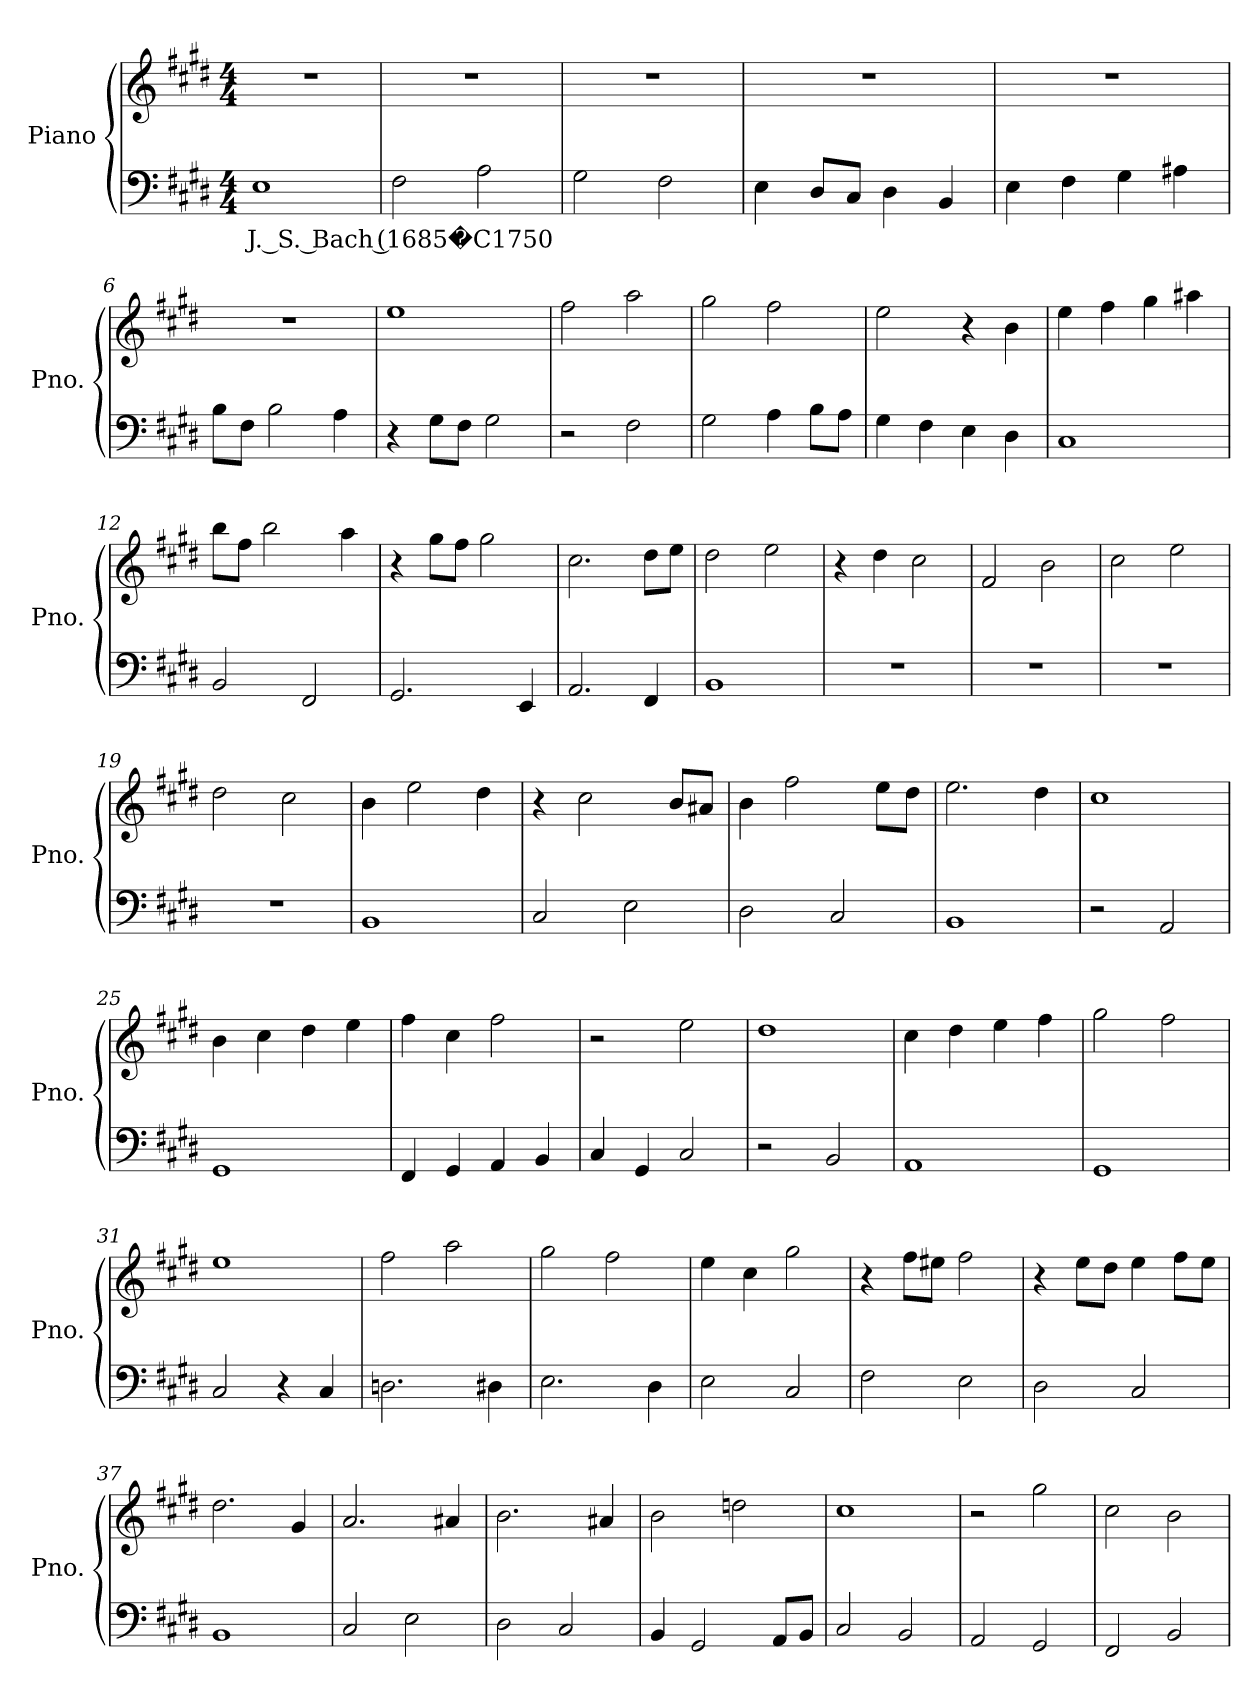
**kern	**text	**kern
*part2	*part2	*part1
*staff2	*staff2	*staff1
*I"Piano	*	*I"Piano
*I'Pno.	*	*I'Pno.
*clefF4	*	*clefG2
*k[f#c#g#d#]	*	*k[f#c#g#d#]
*M4/4	*	*M4/4
*MM120	*	*MM120
=1	=1	=1
!	!LO:LY:b	!
1E	J. S. Bach (1685�C1750	1r
=2	=2	=2
2F#\	.	1r
2A\	.	.
=3	=3	=3
2G#\	.	1r
2F#\	.	.
=4	=4	=4
4E\	.	1r
8D#/L	.	.
8C#/J	.	.
4D#\	.	.
4BB/	.	.
=5	=5	=5
4E\	.	1r
4F#\	.	.
4G#\	.	.
4A#X\	.	.
=6	=6	=6
8B\L	.	1r
8F#\J	.	.
2B\	.	.
4A\	.	.
!!LO:LB:g=z
=7	=7	=7
4r	.	1ee
8G#\L	.	.
8F#\J	.	.
2G#\	.	.
=8	=8	=8
2r	.	2ff#\
2F#\	.	2aa\
=9	=9	=9
2G#\	.	2gg#\
4A\	.	2ff#\
8B\L	.	.
8A\J	.	.
=10	=10	=10
4G#\	.	2ee\
4F#\	.	.
4E\	.	4r
4D#\	.	4b\
=11	=11	=11
1C#	.	4ee\
.	.	4ff#\
.	.	4gg#\
.	.	4aa#X\
=12	=12	=12
2BB/	.	8bb\L
.	.	8ff#\J
.	.	2bb\
2FF#/	.	.
.	.	4aa\
=13	=13	=13
2.GG#/	.	4r
.	.	8gg#\L
.	.	8ff#\J
.	.	2gg#\
4EE/	.	.
=14	=14	=14
2.AA/	.	2.cc#\
4FF#/	.	8dd#\L
.	.	8ee\J
!!LO:LB:g=z
=15	=15	=15
1BB	.	2dd#\
.	.	2ee\
=16	=16	=16
1r	.	4r
.	.	4dd#\
.	.	2cc#\
=17	=17	=17
1r	.	2f#/
.	.	2b\
=18	=18	=18
1r	.	2cc#\
.	.	2ee\
=19	=19	=19
1r	.	2dd#\
.	.	2cc#\
=20	=20	=20
1BB	.	4b\
.	.	2ee\
.	.	4dd#\
=21	=21	=21
2C#/	.	4r
.	.	2cc#\
2E\	.	.
.	.	8b/L
.	.	8a#X/J
=22	=22	=22
2D#\	.	4b\
.	.	2ff#\
2C#/	.	.
.	.	8ee\L
.	.	8dd#\J
=23	=23	=23
1BB	.	2.ee\
.	.	4dd#\
=24	=24	=24
2r	.	1cc#
2AA/	.	.
!!LO:LB:g=z
=25	=25	=25
1GG#	.	4b\
.	.	4cc#\
.	.	4dd#\
.	.	4ee\
=26	=26	=26
4FF#/	.	4ff#\
4GG#/	.	4cc#\
4AA/	.	2ff#\
4BB/	.	.
=27	=27	=27
4C#/	.	2r
4GG#/	.	.
2C#/	.	2ee\
=28	=28	=28
2r	.	1dd#
2BB/	.	.
=29	=29	=29
1AA	.	4cc#\
.	.	4dd#\
.	.	4ee\
.	.	4ff#\
=30	=30	=30
1GG#	.	2gg#\
.	.	2ff#\
=31	=31	=31
2C#/	.	1ee
4r	.	.
4C#/	.	.
=32	=32	=32
2.Dn\	.	2ff#\
.	.	2aa\
4D#X\	.	.
=33	=33	=33
2.E\	.	2gg#\
.	.	2ff#\
4D#\	.	.
!!LO:LB:g=z
=34	=34	=34
2E\	.	4ee\
.	.	4cc#\
2C#/	.	2gg#\
=35	=35	=35
2F#\	.	4r
.	.	8ff#\L
.	.	8ee#X\J
2E\	.	2ff#\
=36	=36	=36
2D#\	.	4r
.	.	8ee\L
.	.	8dd#\J
2C#/	.	4ee\
.	.	8ff#\L
.	.	8ee\J
=37	=37	=37
1BB	.	2.dd#\
.	.	4g#/
=38	=38	=38
2C#/	.	2.a/
2E\	.	.
.	.	4a#X/
=39	=39	=39
2D#\	.	2.b\
2C#/	.	.
.	.	4a#X/
=40	=40	=40
4BB/	.	2b\
2GG#/	.	.
.	.	2ddn\
8AA/L	.	.
8BB/J	.	.
=41	=41	=41
2C#/	.	1cc#
2BB/	.	.
=42	=42	=42
2AA/	.	2r
2GG#/	.	2gg#\
!!LO:LB:g=z
=43	=43	=43
2FF#/	.	2cc#\
2BB/	.	2b\
=	=	=
*-	*-	*-
